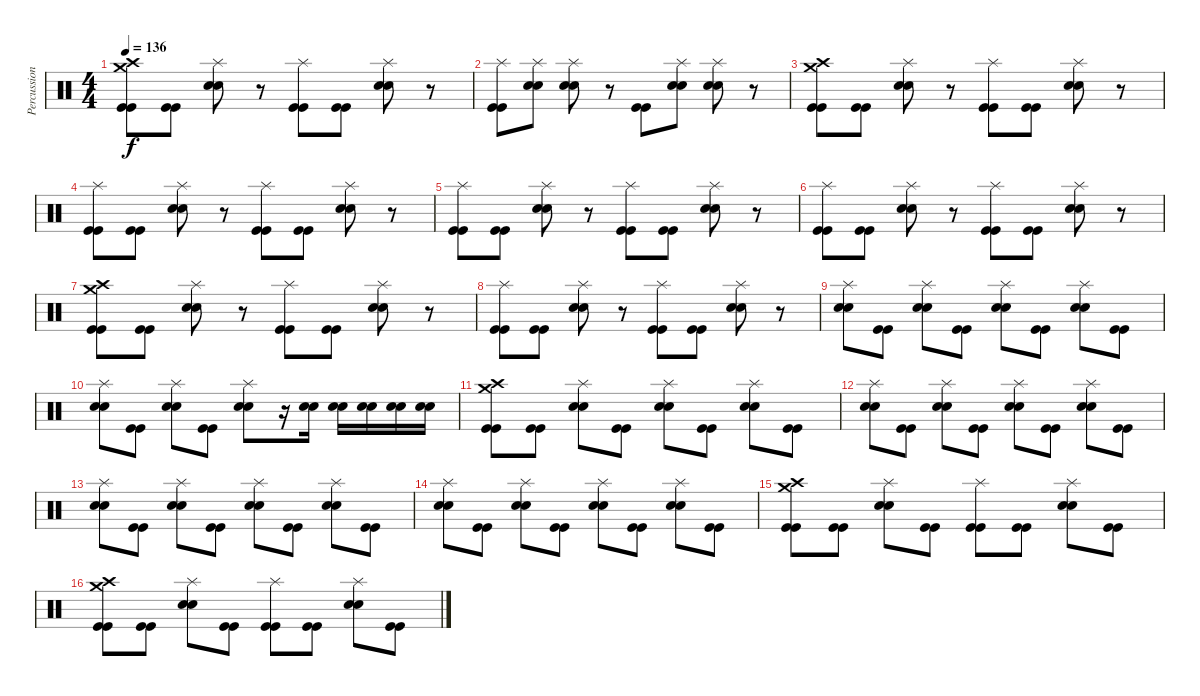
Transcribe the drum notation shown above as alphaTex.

\track ("Percussions" "Percussion") {instrument percussion}
\staff {score}
\articulation defaults
\ts (4 4)
\tempo 136
\clef neutral
\ks c
("Crash medium (hit)" "Crash high (hit)" "Kick (hit)" "Kick (hit)").8{dy f} ("Kick (hit)" "Kick (hit)").8 ("Splash (hit)" "Snare (hit) 2" "Snare (hit) 2").8 r.8 ("Splash (hit)" "Kick (hit)" "Kick (hit)").8 ("Kick (hit)" "Kick (hit)").8 ("Splash (hit)" "Snare (hit) 2" "Snare (hit) 2").8 r.8 |
("Splash (hit)" "Kick (hit)" "Kick (hit)").8 ("Splash (hit)" "Snare (hit) 2" "Snare (hit) 2").8 ("Splash (hit)" "Snare (hit) 2" "Snare (hit) 2").8 r.8 ("Kick (hit)" "Kick (hit)").8 ("Splash (hit)" "Snare (hit) 2" "Snare (hit) 2").8 ("Splash (hit)" "Snare (hit) 2" "Snare (hit) 2").8 r.8 |
("Crash medium (hit)" "Crash high (hit)" "Kick (hit)" "Kick (hit)").8 ("Kick (hit)" "Kick (hit)").8 ("Splash (hit)" "Snare (hit) 2" "Snare (hit) 2").8 r.8 ("Splash (hit)" "Kick (hit)" "Kick (hit)").8 ("Kick (hit)" "Kick (hit)").8 ("Splash (hit)" "Snare (hit) 2" "Snare (hit) 2").8 r.8 |
("Splash (hit)" "Kick (hit)" "Kick (hit)").8 ("Kick (hit)" "Kick (hit)").8 ("Splash (hit)" "Snare (hit) 2" "Snare (hit) 2").8 r.8 ("Splash (hit)" "Kick (hit)" "Kick (hit)").8 ("Kick (hit)" "Kick (hit)").8 ("Splash (hit)" "Snare (hit) 2" "Snare (hit) 2").8 r.8 |
("Splash (hit)" "Kick (hit)" "Kick (hit)").8 ("Kick (hit)" "Kick (hit)").8 ("Splash (hit)" "Snare (hit) 2" "Snare (hit) 2").8 r.8 ("Splash (hit)" "Kick (hit)" "Kick (hit)").8 ("Kick (hit)" "Kick (hit)").8 ("Splash (hit)" "Snare (hit) 2" "Snare (hit) 2").8 r.8 |
("Splash (hit)" "Kick (hit)" "Kick (hit)").8 ("Kick (hit)" "Kick (hit)").8 ("Splash (hit)" "Snare (hit) 2" "Snare (hit) 2").8 r.8 ("Splash (hit)" "Kick (hit)" "Kick (hit)").8 ("Kick (hit)" "Kick (hit)").8 ("Splash (hit)" "Snare (hit) 2" "Snare (hit) 2").8 r.8 |
("Crash medium (hit)" "Crash high (hit)" "Kick (hit)" "Kick (hit)").8 ("Kick (hit)" "Kick (hit)").8 ("Splash (hit)" "Snare (hit) 2" "Snare (hit) 2").8 r.8 ("Splash (hit)" "Kick (hit)" "Kick (hit)").8 ("Kick (hit)" "Kick (hit)").8 ("Splash (hit)" "Snare (hit) 2" "Snare (hit) 2").8 r.8 |
("Splash (hit)" "Kick (hit)" "Kick (hit)").8 ("Kick (hit)" "Kick (hit)").8 ("Splash (hit)" "Snare (hit) 2" "Snare (hit) 2").8 r.8 ("Splash (hit)" "Kick (hit)" "Kick (hit)").8 ("Kick (hit)" "Kick (hit)").8 ("Splash (hit)" "Snare (hit) 2" "Snare (hit) 2").8 r.8 |
("Splash (hit)" "Snare (hit) 2" "Snare (hit) 2").8 ("Kick (hit)" "Kick (hit)").8 ("Splash (hit)" "Snare (hit) 2" "Snare (hit) 2").8 ("Kick (hit)" "Kick (hit)").8 ("Splash (hit)" "Snare (hit) 2" "Snare (hit) 2").8 ("Kick (hit)" "Kick (hit)").8 ("Splash (hit)" "Snare (hit) 2" "Snare (hit) 2").8 ("Kick (hit)" "Kick (hit)").8 |
("Splash (hit)" "Snare (hit) 2" "Snare (hit) 2").8 ("Kick (hit)" "Kick (hit)").8 ("Splash (hit)" "Snare (hit) 2" "Snare (hit) 2").8 ("Kick (hit)" "Kick (hit)").8 ("Splash (hit)" "Snare (hit) 2" "Snare (hit) 2").8 r.16 ("Snare (hit) 2" "Snare (hit) 2").16 ("Snare (hit) 2" "Snare (hit) 2").16 ("Snare (hit) 2" "Snare (hit) 2").16 ("Snare (hit) 2" "Snare (hit) 2").16 ("Snare (hit) 2" "Snare (hit) 2").16 |
("Crash medium (hit)" "Crash high (hit)" "Kick (hit)" "Kick (hit)").8 ("Kick (hit)" "Kick (hit)").8 ("Splash (hit)" "Snare (hit) 2" "Snare (hit) 2").8 ("Kick (hit)" "Kick (hit)").8 ("Splash (hit)" "Snare (hit) 2" "Snare (hit) 2").8 ("Kick (hit)" "Kick (hit)").8 ("Splash (hit)" "Snare (hit) 2" "Snare (hit) 2").8 ("Kick (hit)" "Kick (hit)").8 |
("Splash (hit)" "Snare (hit) 2" "Snare (hit) 2").8 ("Kick (hit)" "Kick (hit)").8 ("Splash (hit)" "Snare (hit) 2" "Snare (hit) 2").8 ("Kick (hit)" "Kick (hit)").8 ("Splash (hit)" "Snare (hit) 2" "Snare (hit) 2").8 ("Kick (hit)" "Kick (hit)").8 ("Splash (hit)" "Snare (hit) 2" "Snare (hit) 2").8 ("Kick (hit)" "Kick (hit)").8 |
("Splash (hit)" "Snare (hit) 2" "Snare (hit) 2").8 ("Kick (hit)" "Kick (hit)").8 ("Splash (hit)" "Snare (hit) 2" "Snare (hit) 2").8 ("Kick (hit)" "Kick (hit)").8 ("Splash (hit)" "Snare (hit) 2" "Snare (hit) 2").8 ("Kick (hit)" "Kick (hit)").8 ("Splash (hit)" "Snare (hit) 2" "Snare (hit) 2").8 ("Kick (hit)" "Kick (hit)").8 |
("Splash (hit)" "Snare (hit) 2" "Snare (hit) 2").8 ("Kick (hit)" "Kick (hit)").8 ("Splash (hit)" "Snare (hit) 2" "Snare (hit) 2").8 ("Kick (hit)" "Kick (hit)").8 ("Splash (hit)" "Snare (hit) 2" "Snare (hit) 2").8 ("Kick (hit)" "Kick (hit)").8 ("Splash (hit)" "Snare (hit) 2" "Snare (hit) 2").8 ("Kick (hit)" "Kick (hit)").8 |
("Crash medium (hit)" "Crash high (hit)" "Kick (hit)" "Kick (hit)").8 ("Kick (hit)" "Kick (hit)").8 ("Splash (hit)" "Snare (hit) 2" "Snare (hit) 2").8 ("Kick (hit)" "Kick (hit)").8 ("Splash (hit)" "Kick (hit)" "Kick (hit)").8 ("Kick (hit)" "Kick (hit)").8 ("Splash (hit)" "Snare (hit) 2" "Snare (hit) 2").8 ("Kick (hit)" "Kick (hit)").8 |
("Crash medium (hit)" "Crash high (hit)" "Kick (hit)" "Kick (hit)").8 ("Kick (hit)" "Kick (hit)").8 ("Splash (hit)" "Snare (hit) 2" "Snare (hit) 2").8 ("Kick (hit)" "Kick (hit)").8 ("Splash (hit)" "Kick (hit)" "Kick (hit)").8 ("Kick (hit)" "Kick (hit)").8 ("Splash (hit)" "Snare (hit) 2" "Snare (hit) 2").8 ("Kick (hit)" "Kick (hit)").8
